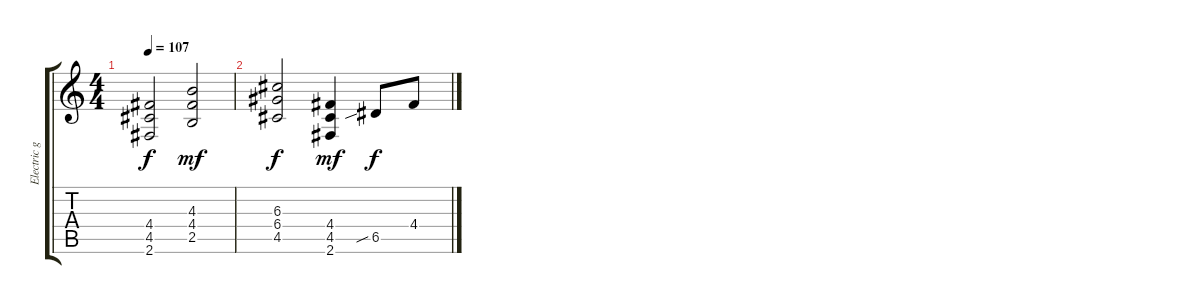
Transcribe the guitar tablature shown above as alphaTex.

\track ("Electric guitar" "Electric g") {instrument distortionguitar}
\staff {score tabs}
\tuning (E4 B3 G3 D3 A2 E2) {hide}
\ts (4 4)
\tempo 107
\clef g2
\ks c
(4.4 4.5 2.6).2{dy f} (4.3 4.4 2.5).2{dy mf} |
(6.3 6.4 4.5).2{dy f} (4.4 4.5 2.6).4{dy mf} 6.5{sib}.8{dy f} 4.4.8
